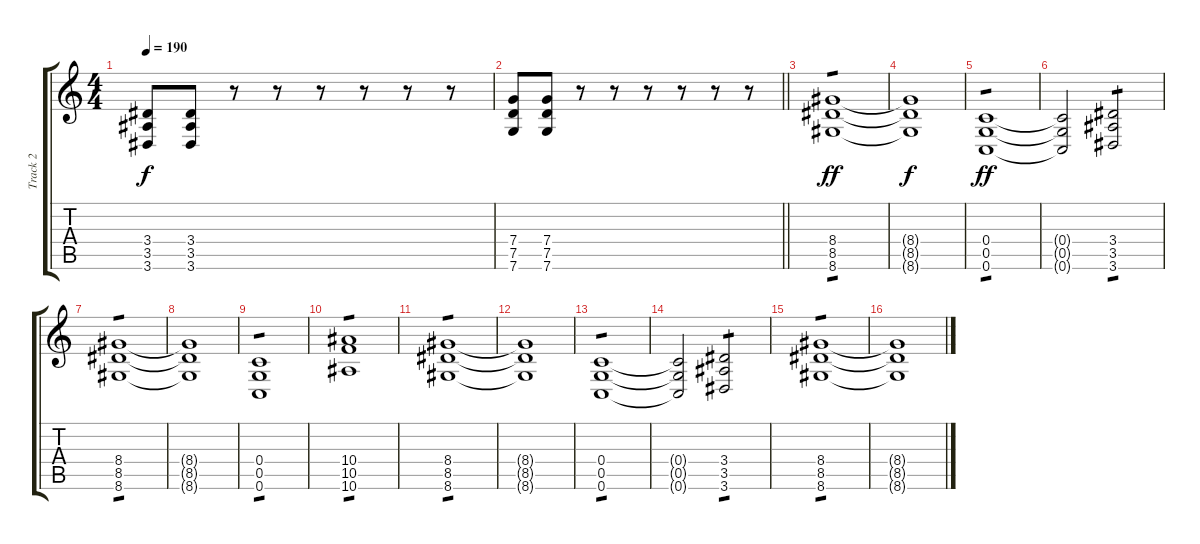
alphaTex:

\track ("Track 2" "Track 2") {instrument distortionguitar}
\staff {score tabs}
\tuning (D4 A3 F3 C3 G2 C2) {hide}
\ts (4 4)
\tempo 190
\clef g2
\ks c
(3.4 3.5 3.6).8{dy f} (3.4 3.5 3.6).8 r.8 r.8 r.8 r.8 r.8 r.8 |
\barLineRight lightlight
(7.4 7.5 7.6).8 (7.4 7.5 7.6).8 r.8 r.8 r.8 r.8 r.8 r.8 |
\section ("" "")
(8.4 8.5 8.6).1{tp 1 dy ff} |
(8.4{t} 8.5{t} 8.6{t}).1{dy f} |
(0.4 0.5 0.6).1{tp 1 dy ff} |
(0.4{t} 0.5{t} 0.6{t}).2 (3.4 3.5 3.6).2{tp 1} |
(8.4 8.5 8.6).1{tp 1} |
(8.4{t} 8.5{t} 8.6{t}).1 |
(0.4 0.5 0.6).1{tp 1} |
(10.4 10.5 10.6).1{tp 1} |
(8.4 8.5 8.6).1{tp 1} |
(8.4{t} 8.5{t} 8.6{t}).1 |
(0.4 0.5 0.6).1{tp 1} |
(0.4{t} 0.5{t} 0.6{t}).2 (3.4 3.5 3.6).2{tp 1} |
(8.4 8.5 8.6).1{tp 1} |
(8.4{t} 8.5{t} 8.6{t}).1
